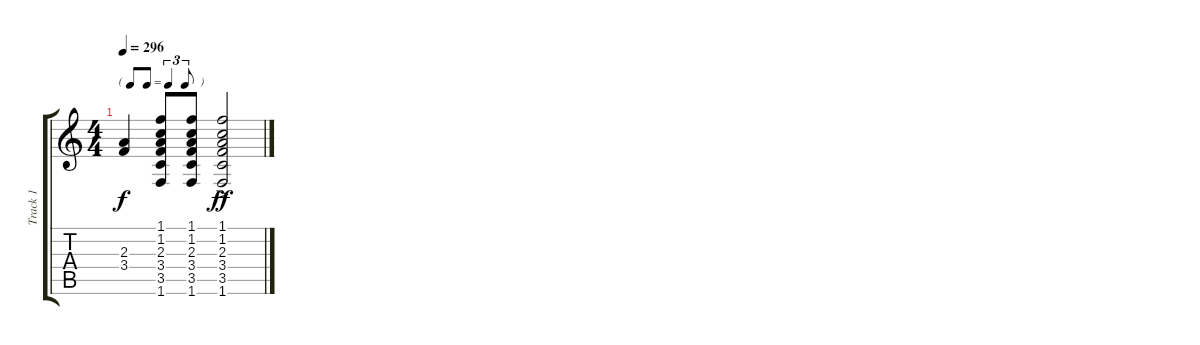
\track ("Track 1" "Track 1") {instrument acousticguitarsteel}
\staff {score tabs}
\tuning (E4 B3 G3 D3 A2 E2) {hide}
\ts (4 4)
\tf triplet8th
\tempo 296
\clef g2
\ks c
(2.3 3.4).4{dy f} (1.1 1.2 2.3 3.4 3.5 1.6).8 (1.1 1.2 2.3 3.4 3.5 1.6).8 (1.1{ac} 1.2 2.3 3.4 3.5 1.6).2{dy ff}
